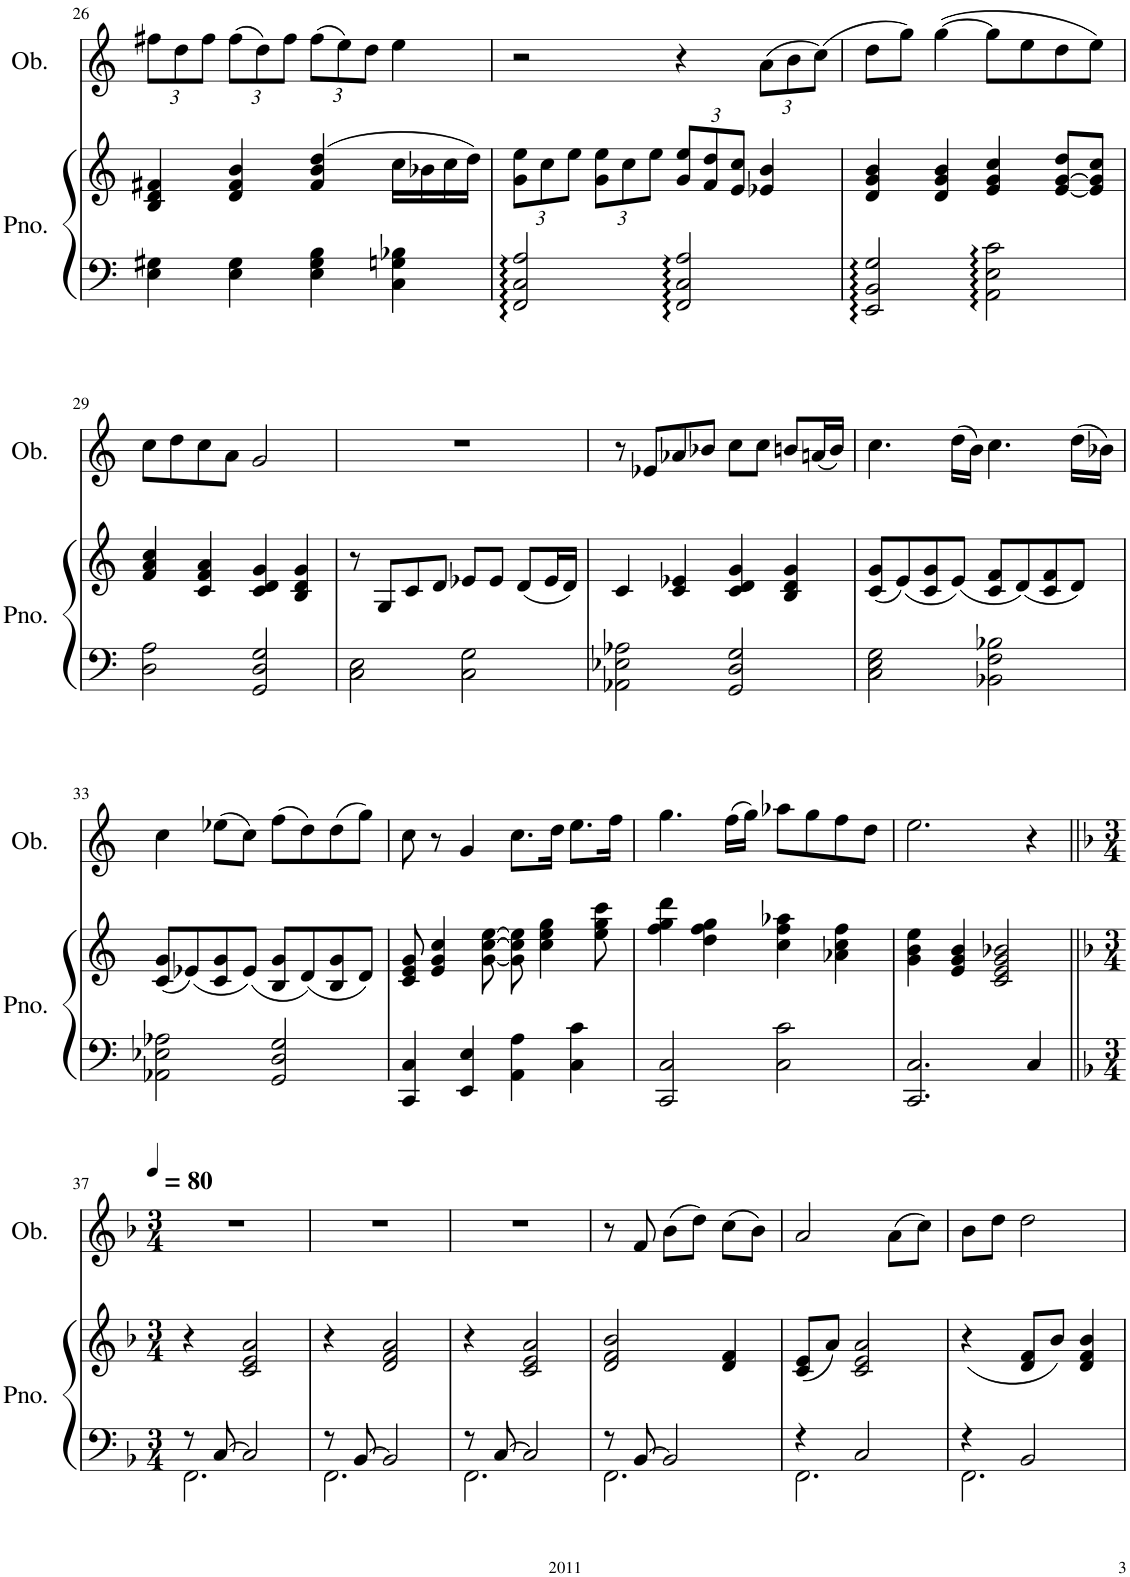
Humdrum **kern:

**kern	**kern	**kern
*part2	*part2	*part1
*staff3	*staff2	*staff1
*I"Piano	*	*I"Oboe
*I'Pno.	*	*I'Ob.
!!LO:PB:g=z
*clefF4	*clefG2	*clefG2
*k[]	*k[]	*k[]
*M4/4	*M4/4	*M4/4
*	*	*Xbrackettup
=26	=26	=26
4E\ 4G#X\	4B/ 4d/ 4f#X/	12ff#X\L
.	.	12dd\
.	.	12ff#\J
4E\ 4G#\	4d/ 4f#/ 4b/	(12ff#\L
.	.	12dd\)
.	.	12ff#\J
4E\ 4G#\ 4B\	(4f#/ 4b/ 4dd/	(12ff#\L
.	.	12ee\)
.	.	12dd\J
4C\ 4Gn\ 4B-X\	16cc\LL	4ee\
.	16b-X\	.
.	16cc\	.
.	16dd\JJ)	.
=27	=27	=27
*	*Xbrackettup	*
2FF/ 2C/ 2A/	12g\ 12ee\L	2r
.	12cc\	.
.	12ee\J	.
.	12g\ 12ee\L	.
.	12cc\	.
.	12ee\J	.
2FF/ 2C/ 2A/	12g/ 12ee/L	4r
.	12f/ 12dd/	.
.	12e/ 12cc/J	.
.	4e-X/ 4b/	(12a\L
.	.	12b\
.	.	(12cc\J)
=28	=28	=28
2EE/ 2BB/ 2G/	4d/ 4g/ 4b/	8dd\L
.	.	8gg\J)
.	4d/ 4g/ 4b/	([4gg\
2AA\ 2E\ 2c\	4e/ 4g/ 4cc/	8gg\L]
.	.	8ee\
.	[8e/ [8g/ 8dd/L	8dd\
.	8e/] 8g/] 8cc/J	(8ee\J)
!!LO:LB:g=z
=29	=29	=29
2D\ 2A\	4f/ 4a/ 4cc/	8cc\L
.	.	8dd\
.	4c/ 4f/ 4a/	8cc\
.	.	8a\J
2GG/ 2D/ 2G/	4c/ 4d/ 4g/	2g/)
.	4B/ 4d/ 4g/	.
=30	=30	=30
2C\ 2E\	8r	1r
.	8G/L	.
.	8c/	.
.	8d/J	.
2C\ 2G\	8e-X/L	.
.	8e-/J	.
.	(8d/L	.
.	16e-/L	.
.	16d/JJ)	.
=31	=31	=31
2AA-X\ 2E-X\ 2A-X\	4c/	8r
.	.	8e-X/L
.	4c/ 4e-X/	8a-X/
.	.	8b-X/J
2GG/ 2D/ 2G/	4c/ 4d/ 4g/	8cc\L
.	.	8cc\J
.	4B/ 4d/ 4g/	8bn/L
.	.	(16an/L
.	.	16b/JJ)
=32	=32	=32
2C\ 2E\ 2G\	(8c/ 8g/L	4.cc\
.	(8e/)	.
.	8c/ 8g/	.
.	(8e/J)	(16dd\LL
.	.	16b\JJ)
2BB-X\ 2F\ 2B-X\	8c/ 8f/L	4.cc\
.	(8d/)	.
.	8c/ 8f/	.
.	8d/J)	(16dd\LL
.	.	16b-X\JJ)
!!LO:LB:g=z
=33	=33	=33
2AA-X\ 2E-X\ 2A-X\	(8c/ 8g/L	4cc\
.	(8e-X/)	.
.	8c/ 8g/	(8ee-X\L
.	(8e-/J)	8cc\J)
2GG/ 2D/ 2G/	8B/ 8g/L	(8ff\L
.	(8d/)	8dd\)
.	8B/ 8g/	(8dd\
.	8d/J)	8gg\J)
=34	=34	=34
4CC/ 4C/	8c/ 8e/ 8g/	8cc\
.	4e/ 4g/ 4cc/	8r
4EE/ 4E/	.	4g/
.	[8g\ [8cc\ [8ee\	.
4AA\ 4A\	8g\] 8cc\] 8ee\]	8.cc\L
.	4cc\ 4ee\ 4gg\	.
.	.	16dd\Jk
4C\ 4c\	.	8.ee\L
.	8ee\ 8gg\ 8ccc\	.
.	.	16ff\Jk
=35	=35	=35
2CC/ 2C/	4ff\ 4gg\ 4ddd\	4.gg\
.	4dd\ 4ff\ 4gg\	.
.	.	(16ff\LL
.	.	16gg\JJ)
2C\ 2c\	4cc\ 4ff\ 4aa-X\	8aa-X\L
.	.	8gg\
.	4a-X\ 4cc\ 4ff\	8ff\
.	.	8dd\J
=36	=36	=36
2.CC/ 2.C/	4g\ 4b\ 4ee\	2.ee\
.	4e/ 4g/ 4b/	.
.	2c/ 2e/ 2g/ 2b-X/	.
4C/	.	4r
!!LO:LB:g=z
=37||	=37||	=37||
*k[b-]	*k[b-]	*k[b-]
*M3/4	*M3/4	*M3/4
*^	*	*
!	!	!	!LO:TX:a:t== 80
8r	2.FF\	4r	2.r
[8C/	.	.	.
2C/]	.	2c/ 2e/ 2a/	.
=38	=38	=38	=38
8r	2.FF\	4r	2.r
[8BB-/	.	.	.
2BB-/]	.	2d/ 2f/ 2a/	.
=39	=39	=39	=39
8r	2.FF\	4r	2.r
[8C/	.	.	.
2C/]	.	2c/ 2e/ 2a/	.
=40	=40	=40	=40
8r	2.FF\	2d/ 2f/ 2b-/	8r
[8BB-/	.	.	8f/
2BB-/]	.	.	(8b-\L
.	.	.	8dd\J)
.	.	4d/ 4f/	(8cc\L
.	.	.	8b-\J)
=41	=41	=41	=41
4r	2.FF\	(8c/ 8e/L	2a/
.	.	8a/J)	.
2C/	.	2c/ 2e/ 2a/	.
.	.	.	(8a\L
.	.	.	8cc\J)
=42	=42	=42	=42
4r	2.FF\	(4r	8b-\L
.	.	.	8dd\J
2BB-/	.	8d/ 8f/L	2dd\
.	.	8b-/J)	.
.	.	4d/ 4f/ 4b-/	.
*v	*v	*	*
=	=	=
*-	*-	*-
